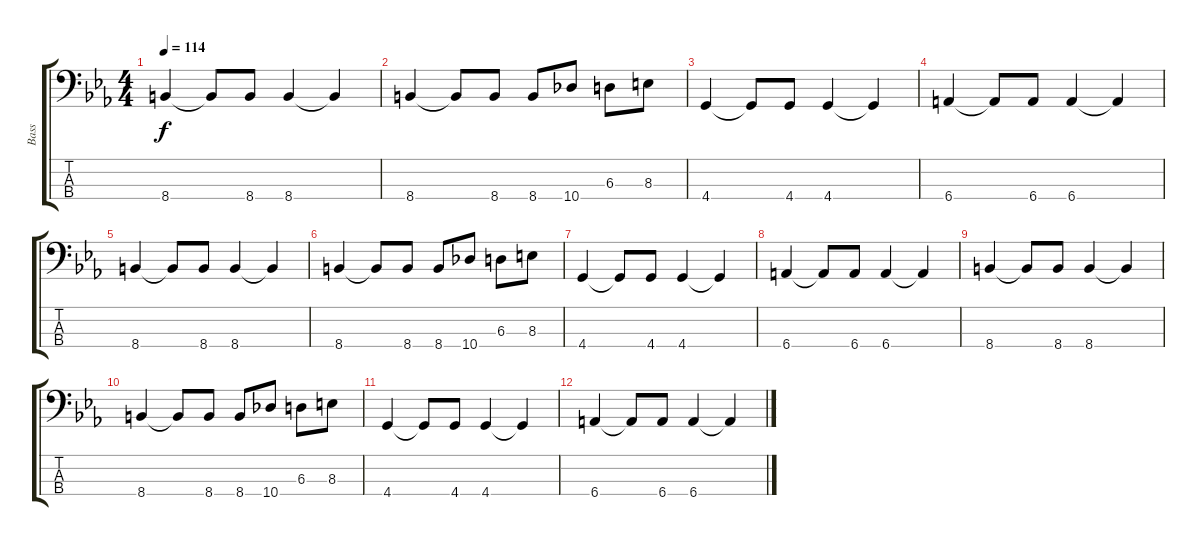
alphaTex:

\track ("Bass" "Bass") {instrument electricbassfinger}
\staff {score tabs}
\tuning (Gb2 Db2 Ab1 Eb1) {hide}
\ts (4 4)
\tempo 114
\clef f4
\ks cminor
8.4.4{dy f} 8.4{t}.8 8.4.8 8.4.4 8.4{t}.4 |
8.4.4 8.4{t}.8 8.4.8 8.4.8 10.4.8 6.3.8 8.3.8 |
4.4.4 4.4{t}.8 4.4.8 4.4.4 4.4{t}.4 |
6.4.4 6.4{t}.8 6.4.8 6.4.4 6.4{t}.4 |
8.4.4 8.4{t}.8 8.4.8 8.4.4 8.4{t}.4 |
8.4.4 8.4{t}.8 8.4.8 8.4.8 10.4.8 6.3.8 8.3.8 |
4.4.4 4.4{t}.8 4.4.8 4.4.4 4.4{t}.4 |
6.4.4 6.4{t}.8 6.4.8 6.4.4 6.4{t}.4 |
8.4.4{volume 0} 8.4{t}.8 8.4.8 8.4.4 8.4{t}.4 |
8.4.4 8.4{t}.8 8.4.8 8.4.8 10.4.8 6.3.8 8.3.8 |
4.4.4 4.4{t}.8 4.4.8 4.4.4 4.4{t}.4 |
6.4.4 6.4{t}.8 6.4.8 6.4.4 6.4{t}.4
